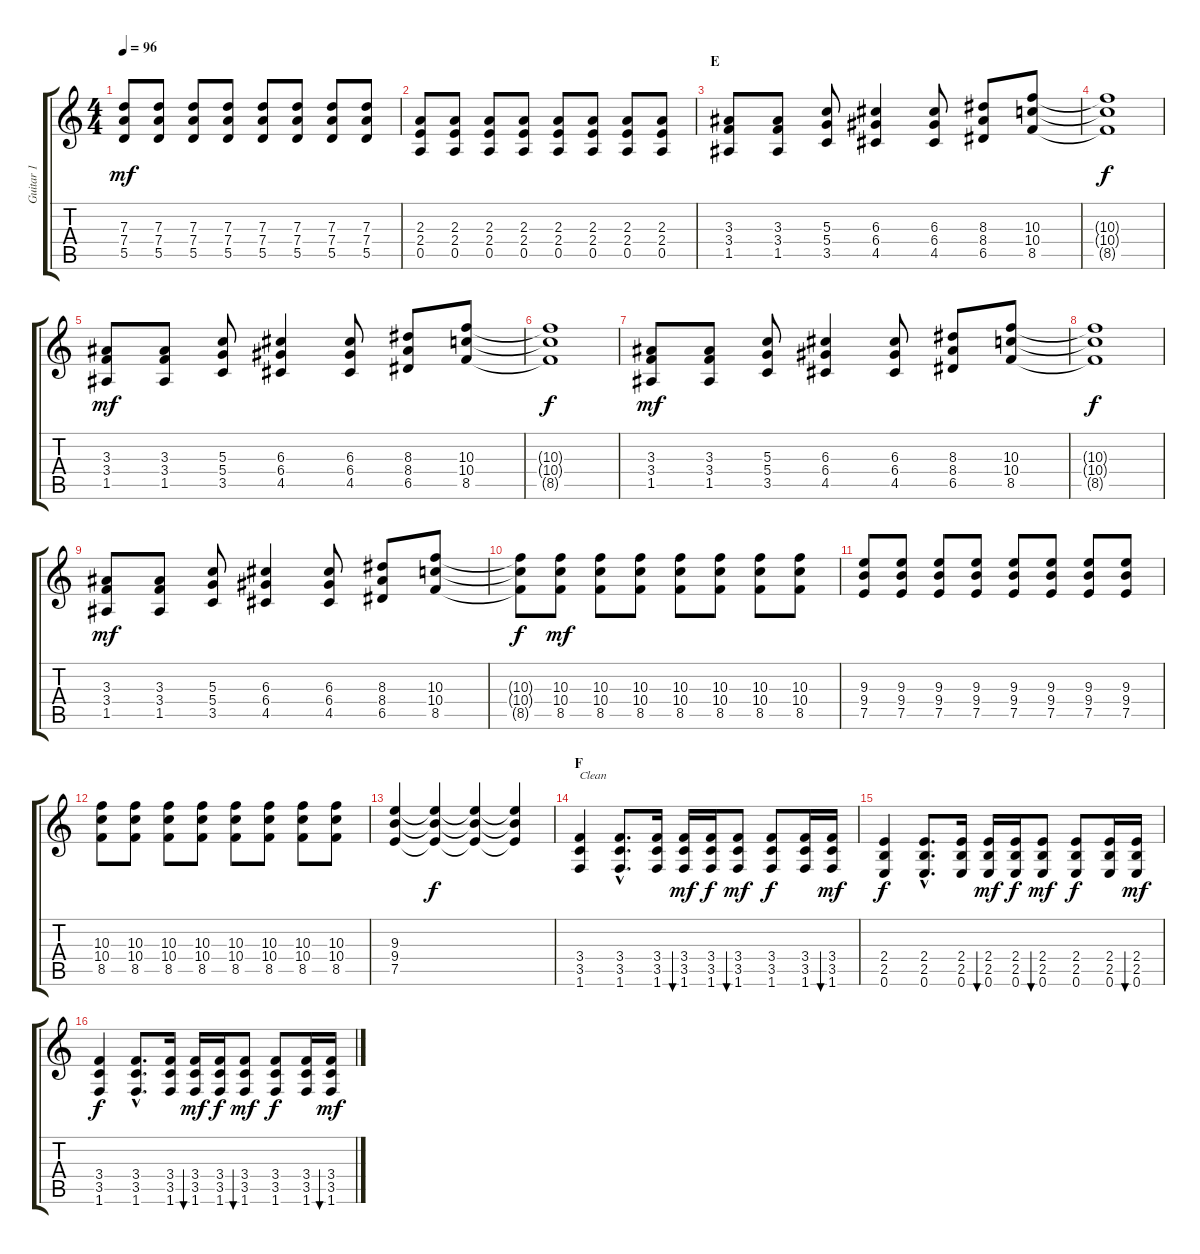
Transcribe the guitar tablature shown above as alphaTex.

\track ("Guitar 1" "Guitar 1") {instrument overdrivenguitar}
\staff {score tabs}
\tuning (E4 B3 G3 D3 A2 E2) {hide}
\ts (4 4)
\tempo 96
\clef g2
\ks c
(7.3 7.4 5.5).8{dy mf} (7.3 7.4 5.5).8 (7.3 7.4 5.5).8 (7.3 7.4 5.5).8 (7.3 7.4 5.5).8 (7.3 7.4 5.5).8 (7.3 7.4 5.5).8 (7.3 7.4 5.5).8 |
(2.3 2.4 0.5).8 (2.3 2.4 0.5).8 (2.3 2.4 0.5).8 (2.3 2.4 0.5).8 (2.3 2.4 0.5).8 (2.3 2.4 0.5).8 (2.3 2.4 0.5).8 (2.3 2.4 0.5).8 |
\section ("" "E")
(3.3 3.4 1.5).8{volume 12} (3.3 3.4 1.5).8 (5.3 5.4 3.5).8 (6.3 6.4 4.5).4 (6.3 6.4 4.5).8 (8.3 8.4 6.5).8 (10.3 10.4 8.5).8 |
(10.3{t} 10.4{t} 8.5{t}).1{dy f volume 8} |
(3.3 3.4 1.5).8{dy mf volume 12} (3.3 3.4 1.5).8 (5.3 5.4 3.5).8 (6.3 6.4 4.5).4 (6.3 6.4 4.5).8 (8.3 8.4 6.5).8 (10.3 10.4 8.5).8 |
(10.3{t} 10.4{t} 8.5{t}).1{dy f volume 8} |
(3.3 3.4 1.5).8{dy mf volume 12} (3.3 3.4 1.5).8 (5.3 5.4 3.5).8 (6.3 6.4 4.5).4 (6.3 6.4 4.5).8 (8.3 8.4 6.5).8 (10.3 10.4 8.5).8 |
(10.3{t} 10.4{t} 8.5{t}).1{dy f volume 8} |
(3.3 3.4 1.5).8{dy mf volume 12} (3.3 3.4 1.5).8 (5.3 5.4 3.5).8 (6.3 6.4 4.5).4 (6.3 6.4 4.5).8 (8.3 8.4 6.5).8 (10.3 10.4 8.5).8 |
(10.3{t} 10.4{t} 8.5{t}).8{dy f} (10.3 10.4 8.5).8{dy mf} (10.3 10.4 8.5).8 (10.3 10.4 8.5).8 (10.3 10.4 8.5).8 (10.3 10.4 8.5).8 (10.3 10.4 8.5).8 (10.3 10.4 8.5).8 |
(9.3 9.4 7.5).8 (9.3 9.4 7.5).8 (9.3 9.4 7.5).8 (9.3 9.4 7.5).8 (9.3 9.4 7.5).8 (9.3 9.4 7.5).8 (9.3 9.4 7.5).8 (9.3 9.4 7.5).8 |
(10.3 10.4 8.5).8 (10.3 10.4 8.5).8 (10.3 10.4 8.5).8 (10.3 10.4 8.5).8 (10.3 10.4 8.5).8 (10.3 10.4 8.5).8 (10.3 10.4 8.5).8 (10.3 10.4 8.5).8 |
(9.3 9.4 7.5).4 (9.3{t} 9.4{t} 7.5{t}).4{dy f} (9.3{t} 9.4{t} 7.5{t}).4{volume 8} (9.3{t} 9.4{t} 7.5{t}).4 |
\section ("" "F")
(3.4 3.5 1.6).4{txt "Clean" instrument acousticguitarsteel} (3.4{hac} 3.5{hac} 1.6{hac}).8{d} (3.4 3.5 1.6).16 (3.4 3.5 1.6).16{bu 30 dy mf} (3.4 3.5 1.6).16{dy f} (3.4 3.5 1.6).8{bu 30 dy mf} (3.4 3.5 1.6).8{dy f} (3.4 3.5 1.6).16 (3.4 3.5 1.6).16{bu 30 dy mf} |
(2.4 2.5 0.6).4{dy f} (2.4{hac} 2.5{hac} 0.6{hac}).8{d} (2.4 2.5 0.6).16 (2.4 2.5 0.6).16{bu 30 dy mf} (2.4 2.5 0.6).16{dy f} (2.4 2.5 0.6).8{bu 30 dy mf} (2.4 2.5 0.6).8{dy f} (2.4 2.5 0.6).16 (2.4 2.5 0.6).16{bu 30 dy mf} |
(3.4 3.5 1.6).4{dy f} (3.4{hac} 3.5{hac} 1.6{hac}).8{d} (3.4 3.5 1.6).16 (3.4 3.5 1.6).16{bu 30 dy mf} (3.4 3.5 1.6).16{dy f} (3.4 3.5 1.6).8{bu 30 dy mf} (3.4 3.5 1.6).8{dy f} (3.4 3.5 1.6).16 (3.4 3.5 1.6).16{bu 30 dy mf}
